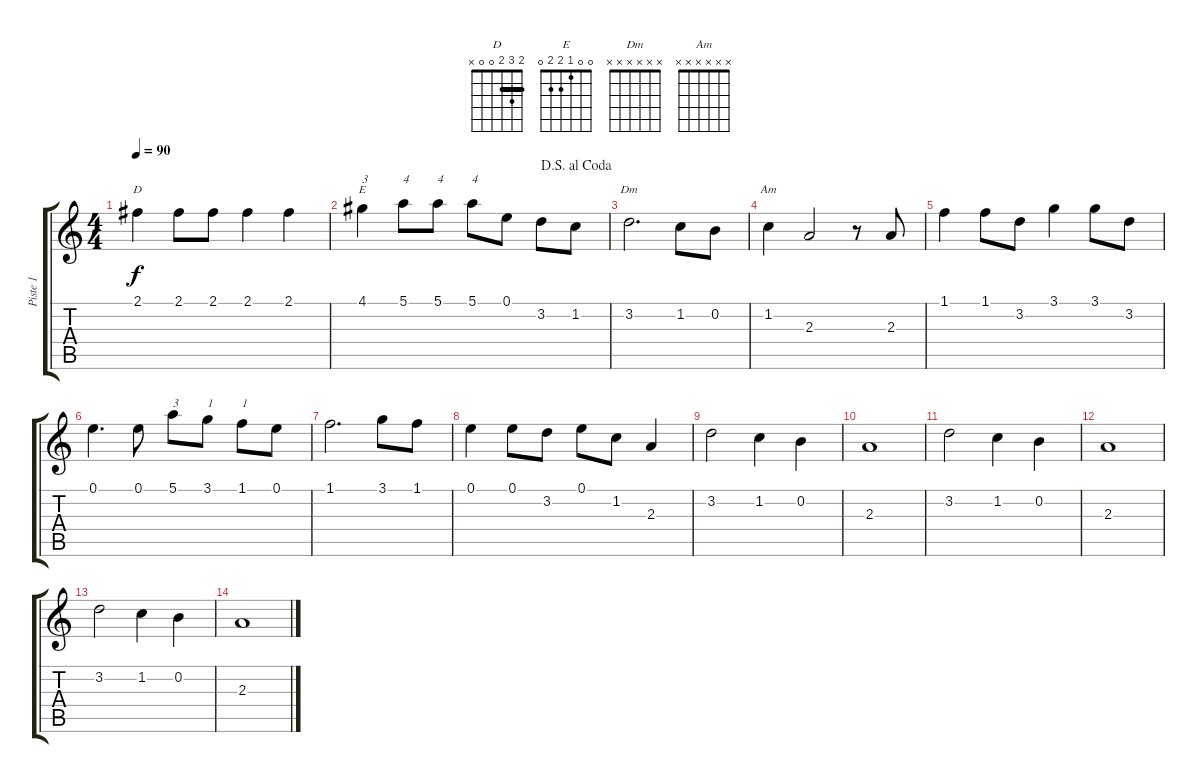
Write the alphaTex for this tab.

\track ("Piste 1" "Piste 1") {instrument electricguitarjazz}
\staff {score tabs}
\tuning (E4 B3 G3 D3 A2 E2) {hide}
\chord ("D" 2 3 2 0 0 x) {barre 2}
\chord ("E" 0 0 1 2 2 0)
\chord ("Dm" x x x x x x)
\chord ("Am" x x x x x x)
\ts (4 4)
\tempo 90
\clef g2
\ks c
2.1.4{ch "D" dy f} 2.1.8 2.1.8 2.1.4 2.1.4 |
\jump dalsegnoalcoda
4.1.4{ch "E" txt "3"} 5.1.8{txt "4"} 5.1.8{txt "4"} 5.1.8{txt "4"} 0.1.8 3.2.8 1.2.8 |
3.2.2{d ch "Dm"} 1.2.8 0.2.8 |
1.2.4{ch "Am"} 2.3.2 r.8 2.3.8 |
1.1.4 1.1.8 3.2.8 3.1.4 3.1.8 3.2.8 |
0.1.4{d} 0.1.8 5.1.8{txt "3"} 3.1.8{txt "1"} 1.1.8{txt "1"} 0.1.8 |
1.1.2{d} 3.1.8 1.1.8 |
0.1.4 0.1.8 3.2.8 0.1.8 1.2.8 2.3.4 |
3.2.2 1.2.4 0.2.4 |
2.3.1 |
3.2.2 1.2.4 0.2.4 |
2.3.1 |
3.2.2 1.2.4 0.2.4 |
2.3.1
